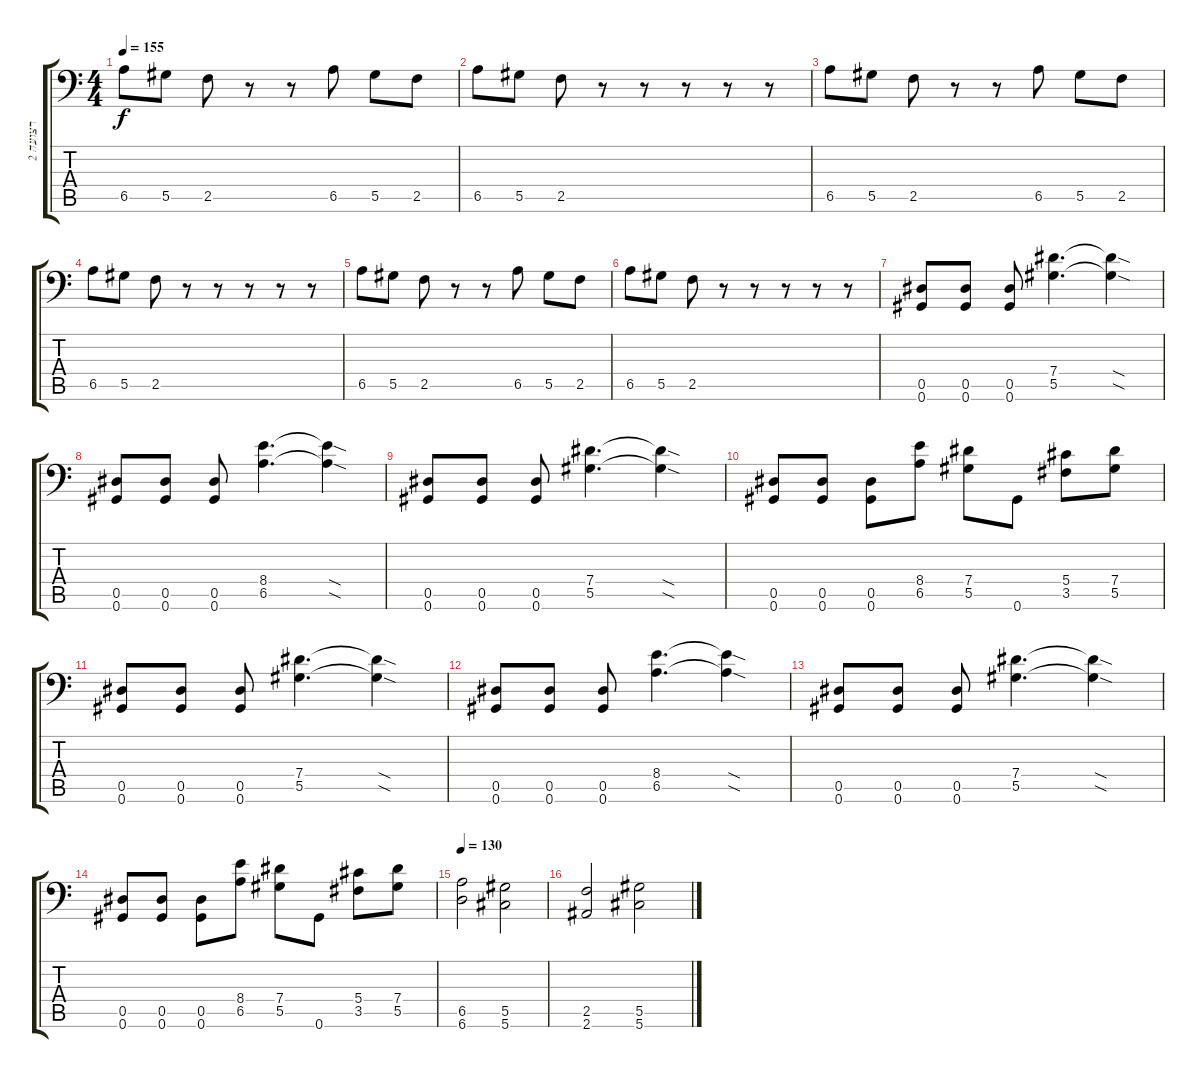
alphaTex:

\track ("רצועה 2" "רצועה 2") {instrument distortionguitar}
\staff {score tabs}
\tuning (Bb3 F3 Db3 Ab2 Eb2 Ab1) {hide}
\ts (4 4)
\tempo 155
\clef f4
\ks c
6.5.8{dy f} 5.5.8 2.5.8 r.8 r.8 6.5.8 5.5.8 2.5.8 |
6.5.8 5.5.8 2.5.8 r.8 r.8 r.8 r.8 r.8 |
6.5.8 5.5.8 2.5.8 r.8 r.8 6.5.8 5.5.8 2.5.8 |
6.5.8 5.5.8 2.5.8 r.8 r.8 r.8 r.8 r.8 |
6.5.8 5.5.8 2.5.8 r.8 r.8 6.5.8 5.5.8 2.5.8 |
6.5.8 5.5.8 2.5.8 r.8 r.8 r.8 r.8 r.8 |
(0.5 0.6).8 (0.5 0.6).8 (0.5 0.6).8 (7.4 5.5).4{d} (7.4{sod t} 5.5{sod t}).4 |
(0.5 0.6).8 (0.5 0.6).8 (0.5 0.6).8 (8.4 6.5).4{d} (8.4{sod t} 6.5{sod t}).4 |
(0.5 0.6).8 (0.5 0.6).8 (0.5 0.6).8 (7.4 5.5).4{d} (7.4{sod t} 5.5{sod t}).4 |
(0.5 0.6).8 (0.5 0.6).8 (0.5 0.6).8 (8.4 6.5).8 (7.4 5.5).8 0.6.8 (5.4 3.5).8 (7.4 5.5).8 |
(0.5 0.6).8 (0.5 0.6).8 (0.5 0.6).8 (7.4 5.5).4{d} (7.4{sod t} 5.5{sod t}).4 |
(0.5 0.6).8 (0.5 0.6).8 (0.5 0.6).8 (8.4 6.5).4{d} (8.4{sod t} 6.5{sod t}).4 |
(0.5 0.6).8 (0.5 0.6).8 (0.5 0.6).8 (7.4 5.5).4{d} (7.4{sod t} 5.5{sod t}).4 |
(0.5 0.6).8 (0.5 0.6).8 (0.5 0.6).8 (8.4 6.5).8 (7.4 5.5).8 0.6.8 (5.4 3.5).8 (7.4 5.5).8 |
\tempo 130
(6.5 6.6).2 (5.5 5.6).2 |
(2.5 2.6).2 (5.5 5.6).2
